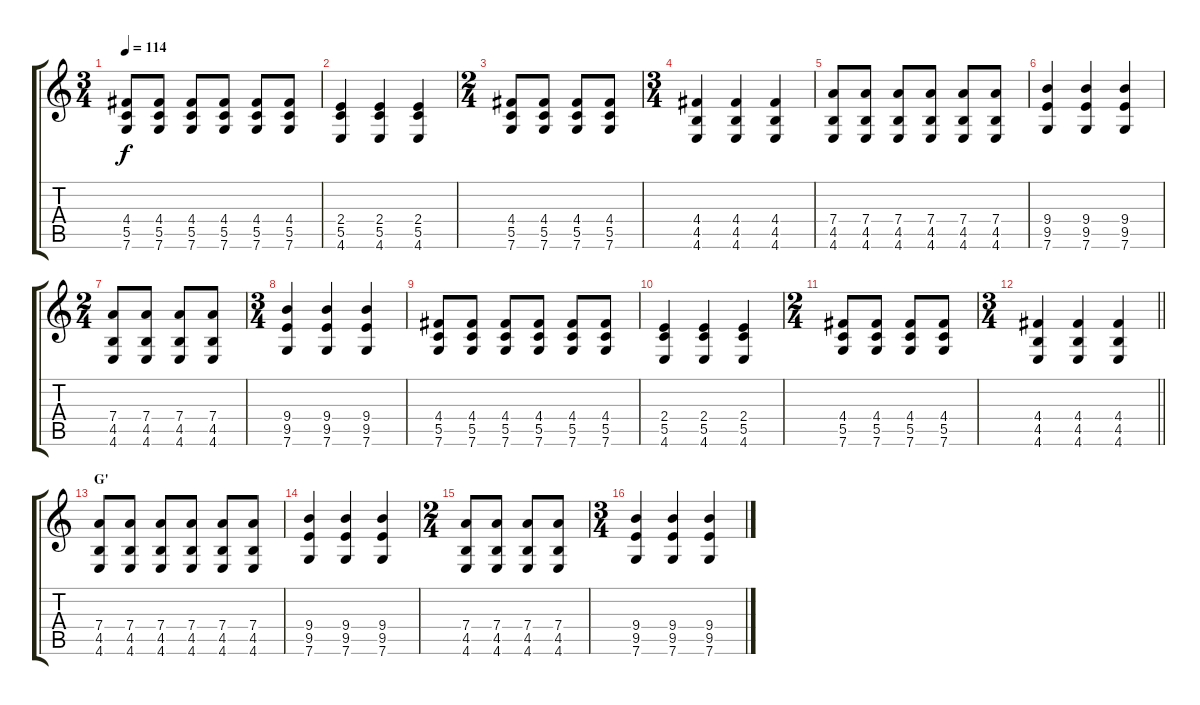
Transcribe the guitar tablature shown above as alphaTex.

\track "" {instrument distortionguitar}
\staff {score tabs}
\tuning (G4 E4 A3 D3 G2 C2) {hide}
\ts (3 4)
\tempo 114
\clef g2
\ks c
(4.4 5.5 7.6).8{dy f} (4.4 5.5 7.6).8 (4.4 5.5 7.6).8 (4.4 5.5 7.6).8 (4.4 5.5 7.6).8 (4.4 5.5 7.6).8 |
(2.4 5.5 4.6).4 (2.4 5.5 4.6).4 (2.4 5.5 4.6).4 |
\ts (2 4)
(4.4 5.5 7.6).8 (4.4 5.5 7.6).8 (4.4 5.5 7.6).8 (4.4 5.5 7.6).8 |
\ts (3 4)
(4.4 4.5 4.6).4 (4.4 4.5 4.6).4 (4.4 4.5 4.6).4 |
(7.4 4.5 4.6).8 (7.4 4.5 4.6).8 (7.4 4.5 4.6).8 (7.4 4.5 4.6).8 (7.4 4.5 4.6).8 (7.4 4.5 4.6).8 |
(9.4 9.5 7.6).4 (9.4 9.5 7.6).4 (9.4 9.5 7.6).4 |
\ts (2 4)
(7.4 4.5 4.6).8 (7.4 4.5 4.6).8 (7.4 4.5 4.6).8 (7.4 4.5 4.6).8 |
\ts (3 4)
(9.4 9.5 7.6).4 (9.4 9.5 7.6).4 (9.4 9.5 7.6).4 |
(4.4 5.5 7.6).8 (4.4 5.5 7.6).8 (4.4 5.5 7.6).8 (4.4 5.5 7.6).8 (4.4 5.5 7.6).8 (4.4 5.5 7.6).8 |
(2.4 5.5 4.6).4 (2.4 5.5 4.6).4 (2.4 5.5 4.6).4 |
\ts (2 4)
(4.4 5.5 7.6).8 (4.4 5.5 7.6).8 (4.4 5.5 7.6).8 (4.4 5.5 7.6).8 |
\ts (3 4)
\barLineRight lightlight
(4.4 4.5 4.6).4 (4.4 4.5 4.6).4 (4.4 4.5 4.6).4 |
\section ("" "G'")
(7.4 4.5 4.6).8 (7.4 4.5 4.6).8 (7.4 4.5 4.6).8 (7.4 4.5 4.6).8 (7.4 4.5 4.6).8 (7.4 4.5 4.6).8 |
(9.4 9.5 7.6).4 (9.4 9.5 7.6).4 (9.4 9.5 7.6).4 |
\ts (2 4)
(7.4 4.5 4.6).8 (7.4 4.5 4.6).8 (7.4 4.5 4.6).8 (7.4 4.5 4.6).8 |
\ts (3 4)
(9.4 9.5 7.6).4 (9.4 9.5 7.6).4 (9.4 9.5 7.6).4
